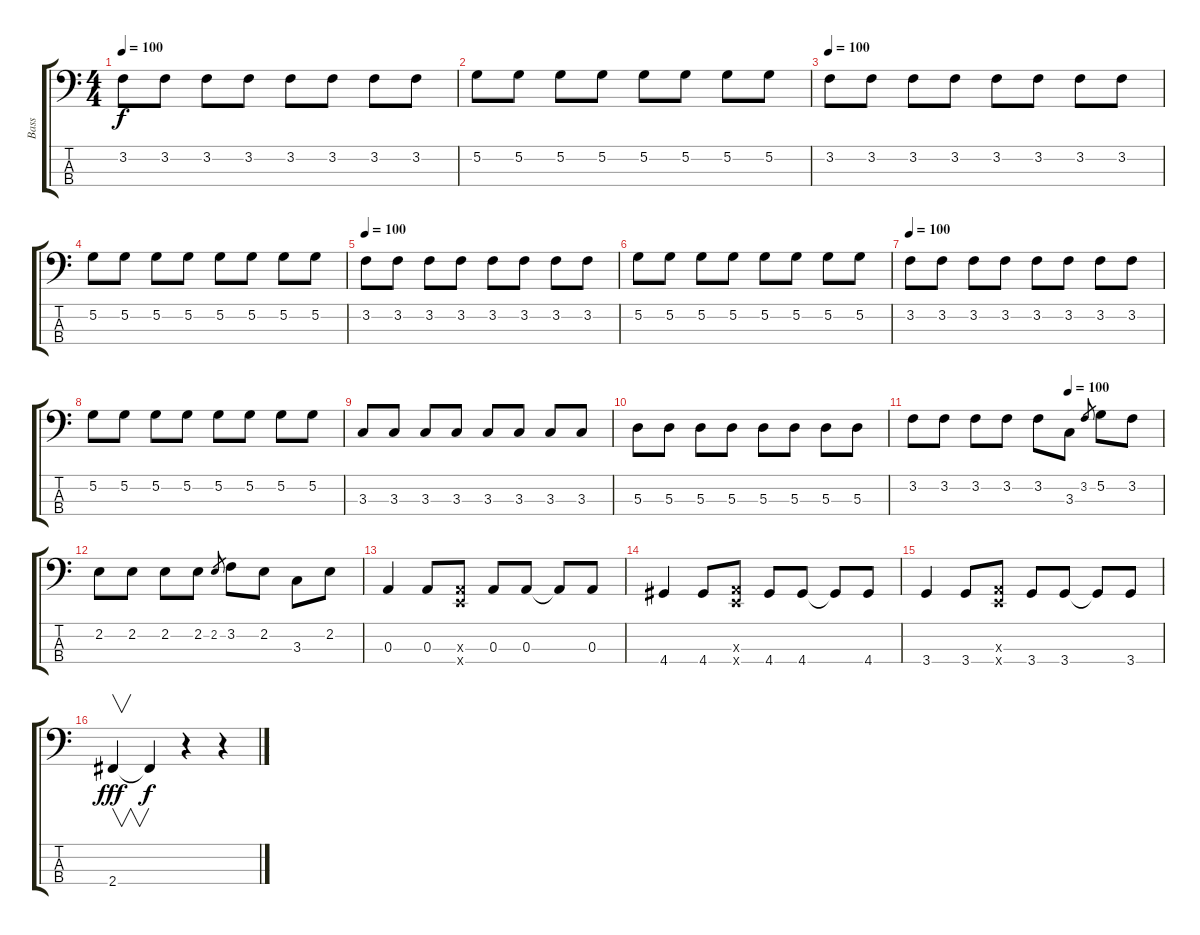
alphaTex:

\track ("Bass" "Bass") {instrument electricbassfinger}
\staff {score tabs}
\tuning (G2 D2 A1 E1) {hide}
\ts (4 4)
\tempo 100
\clef f4
\ks c
3.2.8{dy f} 3.2.8 3.2.8 3.2.8 3.2.8 3.2.8 3.2.8 3.2.8 |
5.2.8 5.2.8 5.2.8 5.2.8 5.2.8 5.2.8 5.2.8 5.2.8 |
\tempo 100
3.2.8 3.2.8 3.2.8 3.2.8 3.2.8 3.2.8 3.2.8 3.2.8 |
5.2.8 5.2.8 5.2.8 5.2.8 5.2.8 5.2.8 5.2.8 5.2.8 |
\tempo 100
3.2.8 3.2.8 3.2.8 3.2.8 3.2.8 3.2.8 3.2.8 3.2.8 |
5.2.8 5.2.8 5.2.8 5.2.8 5.2.8 5.2.8 5.2.8 5.2.8 |
\tempo 100
3.2.8 3.2.8 3.2.8 3.2.8 3.2.8 3.2.8 3.2.8 3.2.8 |
5.2.8 5.2.8 5.2.8 5.2.8 5.2.8 5.2.8 5.2.8 5.2.8 |
3.3.8 3.3.8 3.3.8 3.3.8 3.3.8 3.3.8 3.3.8 3.3.8 |
5.3.8 5.3.8 5.3.8 5.3.8 5.3.8 5.3.8 5.3.8 5.3.8 |
\tempo (100 0.625)
3.2.8 3.2.8 3.2.8 3.2.8 3.2.8 3.3.8 3.2.8{gr} 5.2.8 3.2.8 |
2.2.8 2.2.8 2.2.8 2.2.8 2.2.8{gr} 3.2.8 2.2.8 3.3.8 2.2.8 |
0.3.4 0.3.8 (0.3{x} 0.4{x}).8 0.3.8 0.3.8 0.3{t}.8 0.3.8 |
4.4.4 4.4.8 (0.3{x} 0.4{x}).8 4.4.8 4.4.8 4.4{t}.8 4.4.8 |
3.4.4 3.4.8 (0.3{x} 0.4{x}).8 3.4.8 3.4.8 3.4{t}.8 3.4.8 |
2.4.4{v dy fff} 2.4{t}.4{dy f} r.4 r.4
